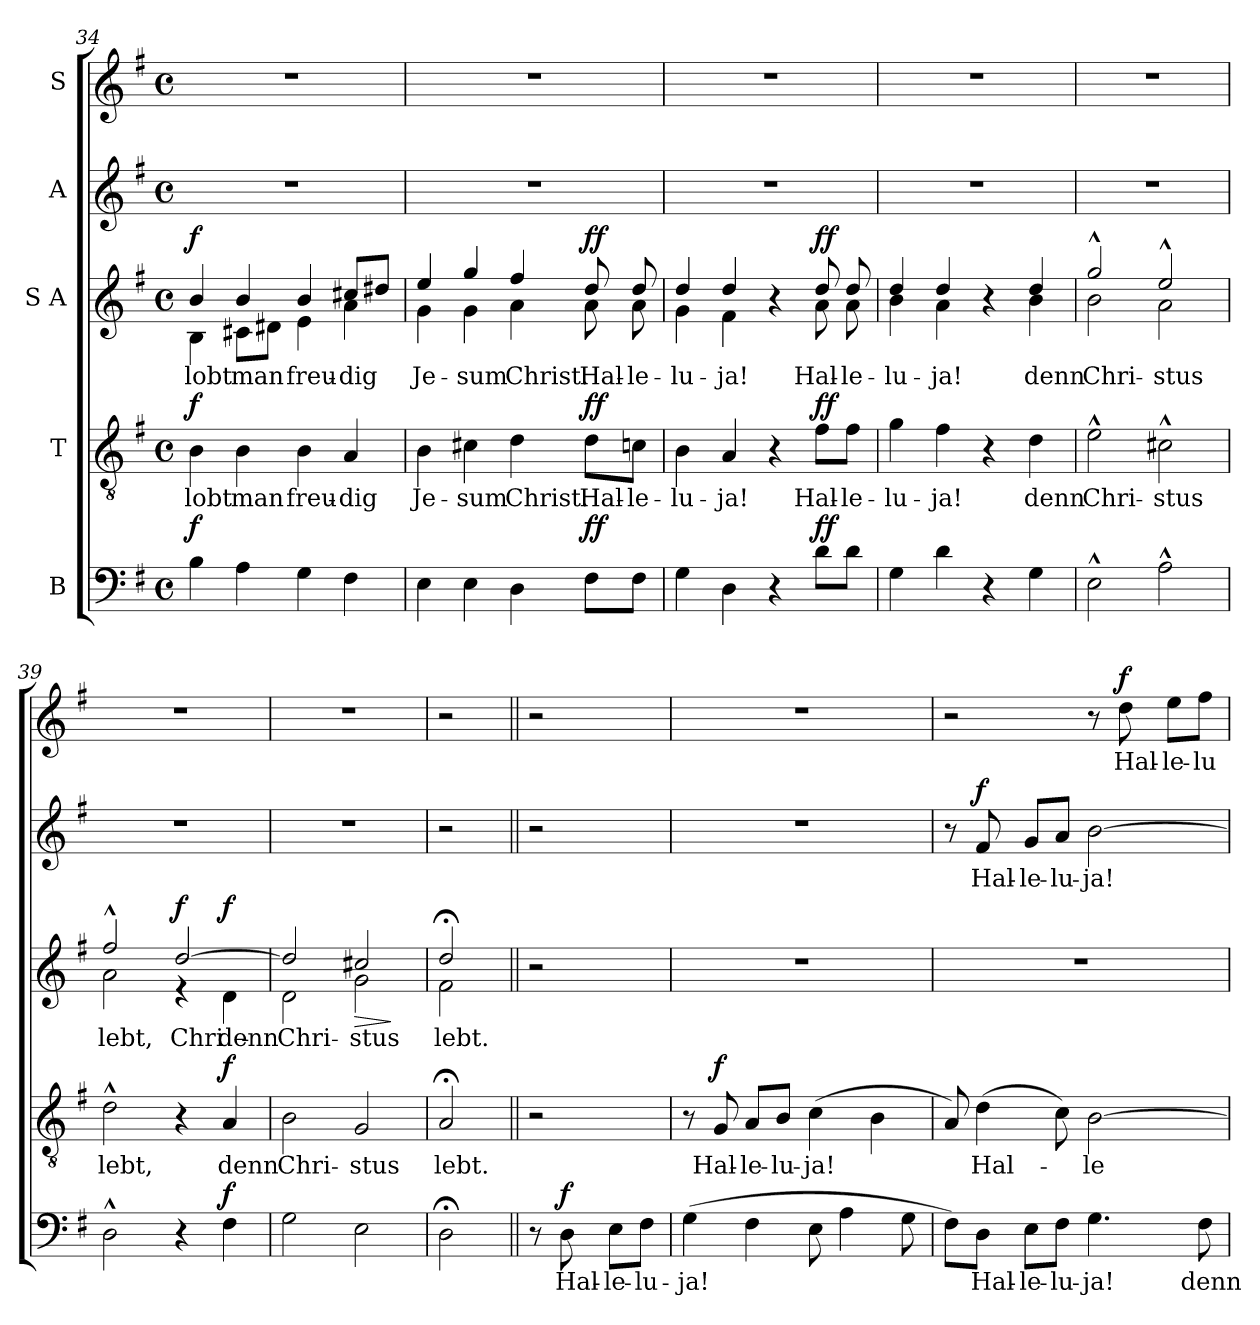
**kern	**text	**dynam	**kern	**text	**dynam	**kern	**text	**dynam	**kern	**text	**dynam	**kern	**text	**dynam
*part5	*part5	*part5	*part4	*part4	*part4	*part3	*part3	*part3	*part2	*part2	*part2	*part1	*part1	*part1
*staff5	*staff5	*staff5	*staff4	*staff4	*staff4	*staff3	*staff3	*staff3	*staff2	*staff2	*staff2	*staff1	*staff1	*staff1
*I"B	*	*	*I"T	*	*	*I"S A	*	*	*I"A	*	*	*I"S	*	*
*clefF4	*	*	*clefGv2	*	*	*clefG2	*	*	*clefG2	*	*	*clefG2	*	*
*k[f#]	*	*	*k[f#]	*	*	*k[f#]	*	*	*k[f#]	*	*	*k[f#]	*	*
*M4/4	*	*	*M4/4	*	*	*M4/4	*	*	*M4/4	*	*	*M4/4	*	*
*met(c)	*	*	*met(c)	*	*	*met(c)	*	*	*met(c)	*	*	*met(c)	*	*
=34	=34	=34	=34	=34	=34	=34	=34	=34	=34	=34	=34	=34	=34	=34
!	!	!LO:DY:a	!	!LO:LY:b	!LO:DY:a	!	!LO:LY:b	!LO:DY:a	!	!	!	!	!	!
*	*	*	*	*	*	*^	*	*	*	*	*	*	*	*
4B\	.	f	4B\	lobt	f	4b/	4B\	lobt	f	1r	.	.	1r	.	.
!	!	!	!	!LO:LY:b	!	!	!	!LO:LY:b	!	!	!	!	!	!	!
4A\	.	.	4B\	man	.	4b/	8c#X\L	man	.	.	.	.	.	.	.
.	.	.	.	.	.	.	8d#X\J	.	.	.	.	.	.	.	.
!	!	!	!	!LO:LY:b	!	!	!	!LO:LY:b	!	!	!	!	!	!	!
4G\	.	.	4B\	freu-	.	4b/	4e\	freu-	.	.	.	.	.	.	.
!	!	!	!	!LO:LY:b	!	!	!	!LO:LY:b	!	!	!	!	!	!	!
4F#\	.	.	4A/	-dig	.	8cc#X/L	4a\	-dig	.	.	.	.	.	.	.
.	.	.	.	.	.	8dd#X/J	.	.	.	.	.	.	.	.	.
=35	=35	=35	=35	=35	=35	=35	=35	=35	=35	=35	=35	=35	=35	=35	=35
!	!	!	!	!LO:LY:b	!	!	!	!LO:LY:b	!	!	!	!	!	!	!
4E\	.	.	4B\	Je-	.	4ee/	4g\	Je-	.	1r	.	.	1r	.	.
!	!	!	!	!LO:LY:b	!	!	!	!LO:LY:b	!	!	!	!	!	!	!
4E\	.	.	4c#X\	-sum	.	4gg/	4g\	-sum	.	.	.	.	.	.	.
!	!	!	!	!LO:LY:b	!	!	!	!LO:LY:b	!	!	!	!	!	!	!
4D\	.	.	4d\	Christ.	.	4ff#/	4a\	Christ.	.	.	.	.	.	.	.
!	!	!LO:DY:a	!	!LO:LY:b	!LO:DY:a	!	!	!LO:LY:b	!LO:DY:a	!	!	!	!	!	!
8F#\L	.	ff	8d\L	Hal-	ff	8dd/	8a\	Hal-	ff	.	.	.	.	.	.
!	!	!	!	!LO:LY:b	!	!	!	!LO:LY:b	!	!	!	!	!	!	!
8F#\J	.	.	8cn\J	-le-	.	8dd/	8a\	-le-	.	.	.	.	.	.	.
!!LO:LB:g=z
=36	=36	=36	=36	=36	=36	=36	=36	=36	=36	=36	=36	=36	=36	=36	=36
!	!	!	!	!LO:LY:b	!	!	!	!LO:LY:b	!	!	!	!	!	!	!
4G\	.	.	4B\	-lu-	.	4dd/	4g\	-lu-	.	1r	.	.	1r	.	.
!	!	!	!	!LO:LY:b	!	!	!	!LO:LY:b	!	!	!	!	!	!	!
4D\	.	.	4A/	-ja!	.	4dd/	4f#\	-ja!	.	.	.	.	.	.	.
4r	.	.	4r	.	.	4r	4ryy	.	.	.	.	.	.	.	.
!	!	!LO:DY:a	!	!LO:LY:b	!LO:DY:a	!	!	!LO:LY:b	!LO:DY:a	!	!	!	!	!	!
8d\L	.	ff	8f#\L	Hal-	ff	8dd/	8a\	Hal-	ff	.	.	.	.	.	.
!	!	!	!	!LO:LY:b	!	!	!	!LO:LY:b	!	!	!	!	!	!	!
8d\J	.	.	8f#\J	-le-	.	8dd/	8a\	-le-	.	.	.	.	.	.	.
=37	=37	=37	=37	=37	=37	=37	=37	=37	=37	=37	=37	=37	=37	=37	=37
!	!	!	!	!LO:LY:b	!	!	!	!LO:LY:b	!	!	!	!	!	!	!
4G\	.	.	4g\	-lu-	.	4dd/	4b\	-lu-	.	1r	.	.	1r	.	.
!	!	!	!	!LO:LY:b	!	!	!	!LO:LY:b	!	!	!	!	!	!	!
4d\	.	.	4f#\	-ja!	.	4dd/	4a\	-ja!	.	.	.	.	.	.	.
4r	.	.	4r	.	.	4r	4ryy	.	.	.	.	.	.	.	.
!	!	!	!	!LO:LY:b	!	!	!	!LO:LY:b	!	!	!	!	!	!	!
4G\	.	.	4d\	denn	.	4dd/	4b\	denn	.	.	.	.	.	.	.
=38	=38	=38	=38	=38	=38	=38	=38	=38	=38	=38	=38	=38	=38	=38	=38
!	!	!	!	!LO:LY:b	!	!	!	!LO:LY:b	!	!	!	!	!	!	!
2E^^\	.	.	2e^^\	Chri-	.	2gg^^/	2b\	Chri-	.	1r	.	.	1r	.	.
!	!	!	!	!LO:LY:b	!	!	!	!LO:LY:b	!	!	!	!	!	!	!
2A^^\	.	.	2c#X^^\	-stus	.	2ee^^/	2a\	-stus	.	.	.	.	.	.	.
=39	=39	=39	=39	=39	=39	=39	=39	=39	=39	=39	=39	=39	=39	=39	=39
!	!	!	!	!LO:LY:b	!	!	!	!LO:LY:b	!	!	!	!	!	!	!
2D^^\	.	.	2d^^\	lebt,	.	2ff#^^/	2a\	lebt,	.	1r	.	.	1r	.	.
!	!	!	!	!	!	!	!	!LO:LY:b	!LO:DY:a	!	!	!	!	!	!
4r	.	.	4r	.	.	[2dd/	4r	Chri-	f	.	.	.	.	.	.
!	!	!LO:DY:a	!	!LO:LY:b	!LO:DY:a	!	!	!LO:LY:b	!LO:DY:b	!	!	!	!	!	!
4F#\	.	f	4A/	denn	f	.	4d\	denn	f	.	.	.	.	.	.
=40	=40	=40	=40	=40	=40	=40	=40	=40	=40	=40	=40	=40	=40	=40	=40
!	!	!	!	!LO:LY:b	!	!	!	!LO:LY:b	!	!	!	!	!	!	!
2G\	.	.	2B\	Chri-	.	2dd/]	2d\	Chri-	.	1r	.	.	1r	.	.
!	!	!	!	!LO:LY:b	!	!	!	!LO:LY:b	!LO:HP:b	!	!	!	!	!	!
!	!	!	!	!	!	!	!	!LO:LY:b	!	!	!	!	!	!	!
2E\	.	.	2G/	-stus	.	2cc#X/	2g\	-stus	>	.	.	.	.	.	.
*	*	*	*	*	*	*v	*v	*	*	*	*	*	*	*	*
.	.	.	.	.	.	.	.	]	.	.	.	.	.	.
=41	=41	=41	=41	=41	=41	=41	=41	=41	=41	=41	=41	=41	=41	=41
!	!	!	!	!LO:LY:b	!	!	!LO:LY:b	!	!	!	!	!	!	!
*	*	*	*	*	*	*^	*	*	*	*	*	*	*	*
!	!	!	!	!	!	!	!	!LO:LY:b	!	!	!	!	!	!	!
2D;<\	.	.	2A;</	lebt.	.	2dd;</	2f#\	lebt.	.	2r	.	.	2r	.	.
*	*	*	*	*	*	*v	*v	*	*	*	*	*	*	*	*
!!LO:LB:g=z
=41X1||	=41X1||	=41X1||	=41X1||	=41X1||	=41X1||	=41X1||	=41X1||	=41X1||	=41X1||	=41X1||	=41X1||	=41X1||	=41X1||	=41X1||
8r	.	.	2r	.	.	2r	.	.	2r	.	.	2r	.	.
!	!LO:LY:b	!LO:DY:a	!	!	!	!	!	!	!	!	!	!	!	!
8D\	Hal-	f	.	.	.	.	.	.	.	.	.	.	.	.
!	!LO:LY:b	!	!	!	!	!	!	!	!	!	!	!	!	!
8E\L	-le-	.	.	.	.	.	.	.	.	.	.	.	.	.
!	!LO:LY:b	!	!	!	!	!	!	!	!	!	!	!	!	!
8F#\J	-lu-	.	.	.	.	.	.	.	.	.	.	.	.	.
=42	=42	=42	=42	=42	=42	=42	=42	=42	=42	=42	=42	=42	=42	=42
!	!LO:LY:b	!	!	!	!	!	!	!	!	!	!	!	!	!
(4G\	-ja!	.	8r	.	.	1r	.	.	1r	.	.	1r	.	.
!	!	!	!	!LO:LY:b	!LO:DY:a	!	!	!	!	!	!	!	!	!
.	.	.	8G/	Hal-	f	.	.	.	.	.	.	.	.	.
!	!	!	!	!LO:LY:b	!	!	!	!	!	!	!	!	!	!
4F#\	.	.	8A/L	-le-	.	.	.	.	.	.	.	.	.	.
!	!	!	!	!LO:LY:b	!	!	!	!	!	!	!	!	!	!
.	.	.	8B/J	-lu-	.	.	.	.	.	.	.	.	.	.
!	!	!	!	!LO:LY:b	!	!	!	!	!	!	!	!	!	!
8E\	.	.	(4c\	-ja!	.	.	.	.	.	.	.	.	.	.
4A\	.	.	.	.	.	.	.	.	.	.	.	.	.	.
.	.	.	4B\	.	.	.	.	.	.	.	.	.	.	.
8G\	.	.	.	.	.	.	.	.	.	.	.	.	.	.
=43	=43	=43	=43	=43	=43	=43	=43	=43	=43	=43	=43	=43	=43	=43
8F#\L)	.	.	8A/)	.	.	1r	.	.	8r	.	.	2r	.	.
!	!LO:LY:b	!	!	!LO:LY:b	!	!	!	!	!	!LO:LY:b	!LO:DY:a	!	!	!
8D\J	Hal-	.	(4d\	Hal-	.	.	.	.	8f#/	Hal-	f	.	.	.
!	!LO:LY:b	!	!	!	!	!	!	!	!	!LO:LY:b	!	!	!	!
8E\L	-le-	.	.	.	.	.	.	.	8g/L	-le-	.	.	.	.
!	!LO:LY:b	!	!	!	!	!	!	!	!	!LO:LY:b	!	!	!	!
8F#\J	-lu-	.	8c\)	.	.	.	.	.	8a/J	-lu-	.	.	.	.
!	!LO:LY:b	!	!	!LO:LY:b	!	!	!	!	!	!LO:LY:b	!	!	!	!
4.G\	-ja!	.	[2B\	-le-	.	.	.	.	[2b\	-ja!	.	8r	.	.
!	!	!	!	!	!	!	!	!	!	!	!	!	!LO:LY:b	!LO:DY:a
.	.	.	.	.	.	.	.	.	.	.	.	8dd\	Hal-	f
!	!	!	!	!	!	!	!	!	!	!	!	!	!LO:LY:b	!
.	.	.	.	.	.	.	.	.	.	.	.	8ee\L	-le-	.
!	!LO:LY:b	!	!	!	!	!	!	!	!	!	!	!	!LO:LY:b	!
8F#\	denn	.	.	.	.	.	.	.	.	.	.	8ff#\J	-lu-	.
=	=	=	=	=	=	=	=	=	=	=	=	=	=	=
*-	*-	*-	*-	*-	*-	*-	*-	*-	*-	*-	*-	*-	*-	*-
